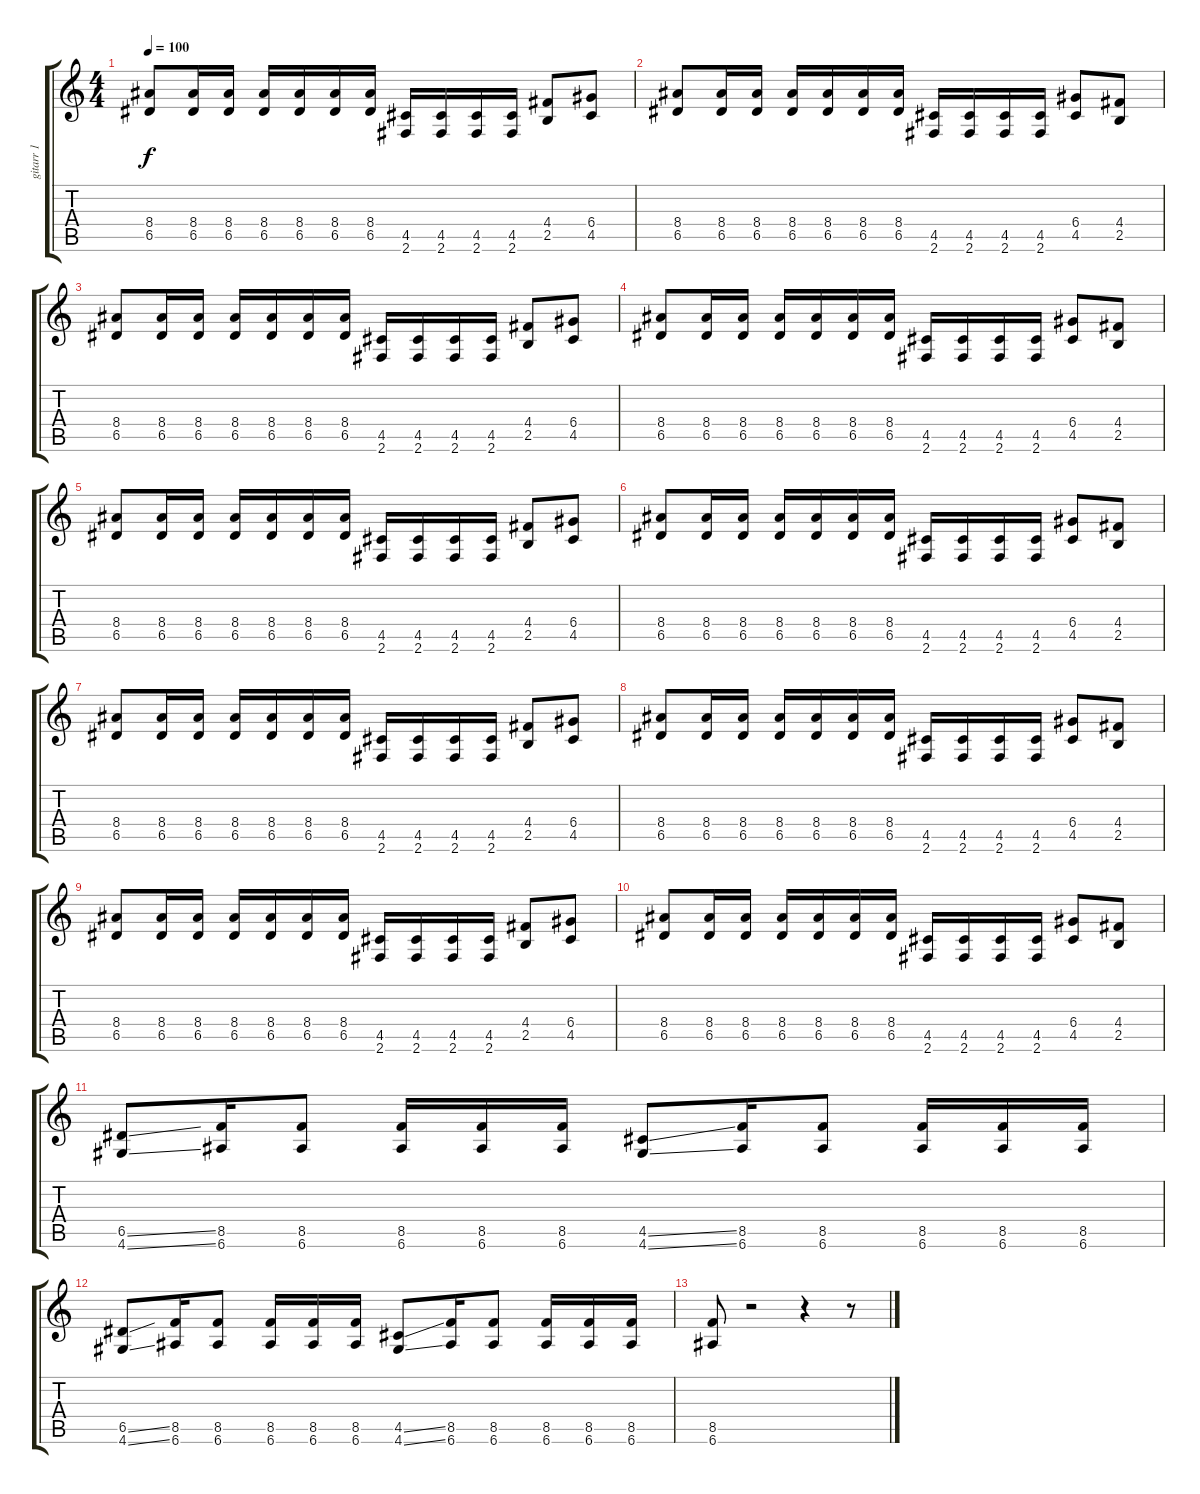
\track ("gitarr 1" "gitarr 1") {instrument overdrivenguitar}
\staff {score tabs}
\tuning (E4 B3 G3 D3 A2 E2) {hide}
\ts (4 4)
\tempo 100
\clef g2
\ks c
(8.4 6.5).8{dy f} (8.4 6.5).16 (8.4 6.5).16 (8.4 6.5).16 (8.4 6.5).16 (8.4 6.5).16 (8.4 6.5).16 (4.5 2.6).16 (4.5 2.6).16 (4.5 2.6).16 (4.5 2.6).16 (4.4 2.5).8 (6.4 4.5).8 |
(8.4 6.5).8 (8.4 6.5).16 (8.4 6.5).16 (8.4 6.5).16 (8.4 6.5).16 (8.4 6.5).16 (8.4 6.5).16 (4.5 2.6).16 (4.5 2.6).16 (4.5 2.6).16 (4.5 2.6).16 (6.4 4.5).8 (4.4 2.5).8 |
(8.4 6.5).8 (8.4 6.5).16 (8.4 6.5).16 (8.4 6.5).16 (8.4 6.5).16 (8.4 6.5).16 (8.4 6.5).16 (4.5 2.6).16 (4.5 2.6).16 (4.5 2.6).16 (4.5 2.6).16 (4.4 2.5).8 (6.4 4.5).8 |
(8.4 6.5).8 (8.4 6.5).16 (8.4 6.5).16 (8.4 6.5).16 (8.4 6.5).16 (8.4 6.5).16 (8.4 6.5).16 (4.5 2.6).16 (4.5 2.6).16 (4.5 2.6).16 (4.5 2.6).16 (6.4 4.5).8 (4.4 2.5).8 |
(8.4 6.5).8 (8.4 6.5).16 (8.4 6.5).16 (8.4 6.5).16 (8.4 6.5).16 (8.4 6.5).16 (8.4 6.5).16 (4.5 2.6).16 (4.5 2.6).16 (4.5 2.6).16 (4.5 2.6).16 (4.4 2.5).8 (6.4 4.5).8 |
(8.4 6.5).8 (8.4 6.5).16 (8.4 6.5).16 (8.4 6.5).16 (8.4 6.5).16 (8.4 6.5).16 (8.4 6.5).16 (4.5 2.6).16 (4.5 2.6).16 (4.5 2.6).16 (4.5 2.6).16 (6.4 4.5).8 (4.4 2.5).8 |
(8.4 6.5).8 (8.4 6.5).16 (8.4 6.5).16 (8.4 6.5).16 (8.4 6.5).16 (8.4 6.5).16 (8.4 6.5).16 (4.5 2.6).16 (4.5 2.6).16 (4.5 2.6).16 (4.5 2.6).16 (4.4 2.5).8 (6.4 4.5).8 |
(8.4 6.5).8 (8.4 6.5).16 (8.4 6.5).16 (8.4 6.5).16 (8.4 6.5).16 (8.4 6.5).16 (8.4 6.5).16 (4.5 2.6).16 (4.5 2.6).16 (4.5 2.6).16 (4.5 2.6).16 (6.4 4.5).8 (4.4 2.5).8 |
(8.4 6.5).8 (8.4 6.5).16 (8.4 6.5).16 (8.4 6.5).16 (8.4 6.5).16 (8.4 6.5).16 (8.4 6.5).16 (4.5 2.6).16 (4.5 2.6).16 (4.5 2.6).16 (4.5 2.6).16 (4.4 2.5).8 (6.4 4.5).8 |
(8.4 6.5).8 (8.4 6.5).16 (8.4 6.5).16 (8.4 6.5).16 (8.4 6.5).16 (8.4 6.5).16 (8.4 6.5).16 (4.5 2.6).16 (4.5 2.6).16 (4.5 2.6).16 (4.5 2.6).16 (6.4 4.5).8 (4.4 2.5).8 |
(6.5{ss} 4.6{ss}).8{volume 16} (8.5 6.6).16 (8.5 6.6).8 (8.5 6.6).16 (8.5 6.6).16 (8.5 6.6).16 (4.5{ss} 4.6{ss}).8 (8.5 6.6).16 (8.5 6.6).8 (8.5 6.6).16 (8.5 6.6).16 (8.5 6.6).16 |
(6.5{ss} 4.6{ss}).8 (8.5 6.6).16 (8.5 6.6).8 (8.5 6.6).16 (8.5 6.6).16 (8.5 6.6).16 (4.5{ss} 4.6{ss}).8 (8.5 6.6).16 (8.5 6.6).8 (8.5 6.6).16 (8.5 6.6).16 (8.5 6.6).16 |
(8.5 6.6).8 r.2 r.4 r.8
